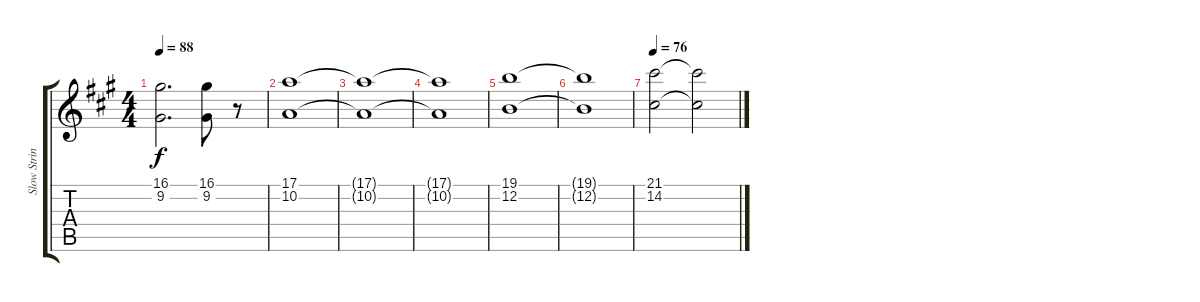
\track ("Slow Strings" "Slow Strin") {instrument stringensemble2}
\staff {score tabs}
\tuning (E4 B3 G3 D3 A2 E2) {hide}
\ts (4 4)
\tempo 88
\clef g2
\ks a
(16.1 9.2).2{d dy f} (16.1 9.2).8 r.8 |
(17.1 10.2).1 |
(17.1{t} 10.2{t}).1 |
(17.1{t} 10.2{t}).1 |
(19.1 12.2).1 |
(19.1{t} 12.2{t}).1 |
\tempo 76
(21.1 14.2).2 (21.1{t} 14.2{t}).2{volume 0}
